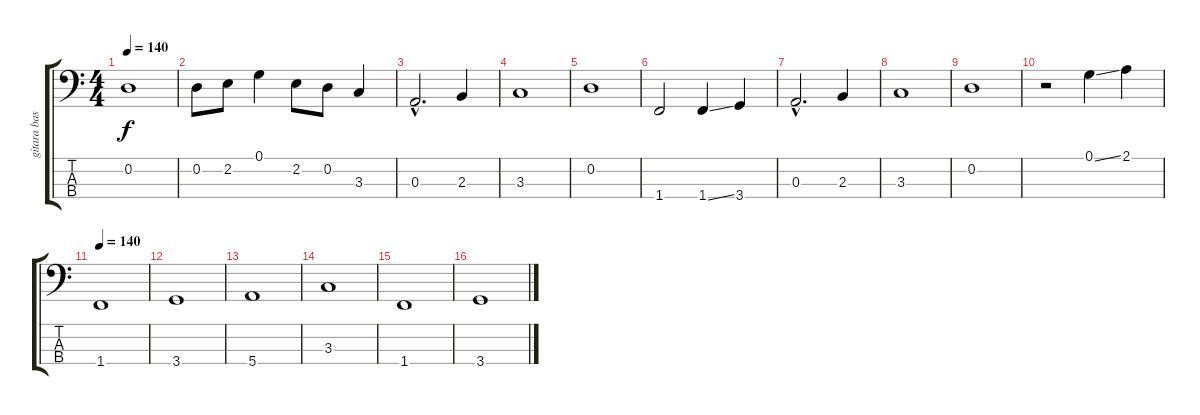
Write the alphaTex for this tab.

\track ("gitara basowa" "gitara bas") {instrument electricbassfinger}
\staff {score tabs}
\tuning (G2 D2 A1 E1) {hide}
\ts (4 4)
\tempo 140
\clef f4
\ks c
0.2.1{dy f} |
0.2.8 2.2.8 0.1.4 2.2.8 0.2.8 3.3.4 |
0.3{hac}.2{d} 2.3.4 |
3.3.1 |
0.2.1 |
1.4.2 1.4{ss}.4 3.4.4 |
0.3{hac}.2{d} 2.3.4 |
3.3.1 |
0.2.1 |
r.2 0.1{ss}.4 2.1.4 |
\tempo 135
\tempo 140
1.4.1 |
3.4.1 |
5.4.1 |
3.3.1 |
1.4.1 |
3.4.1
